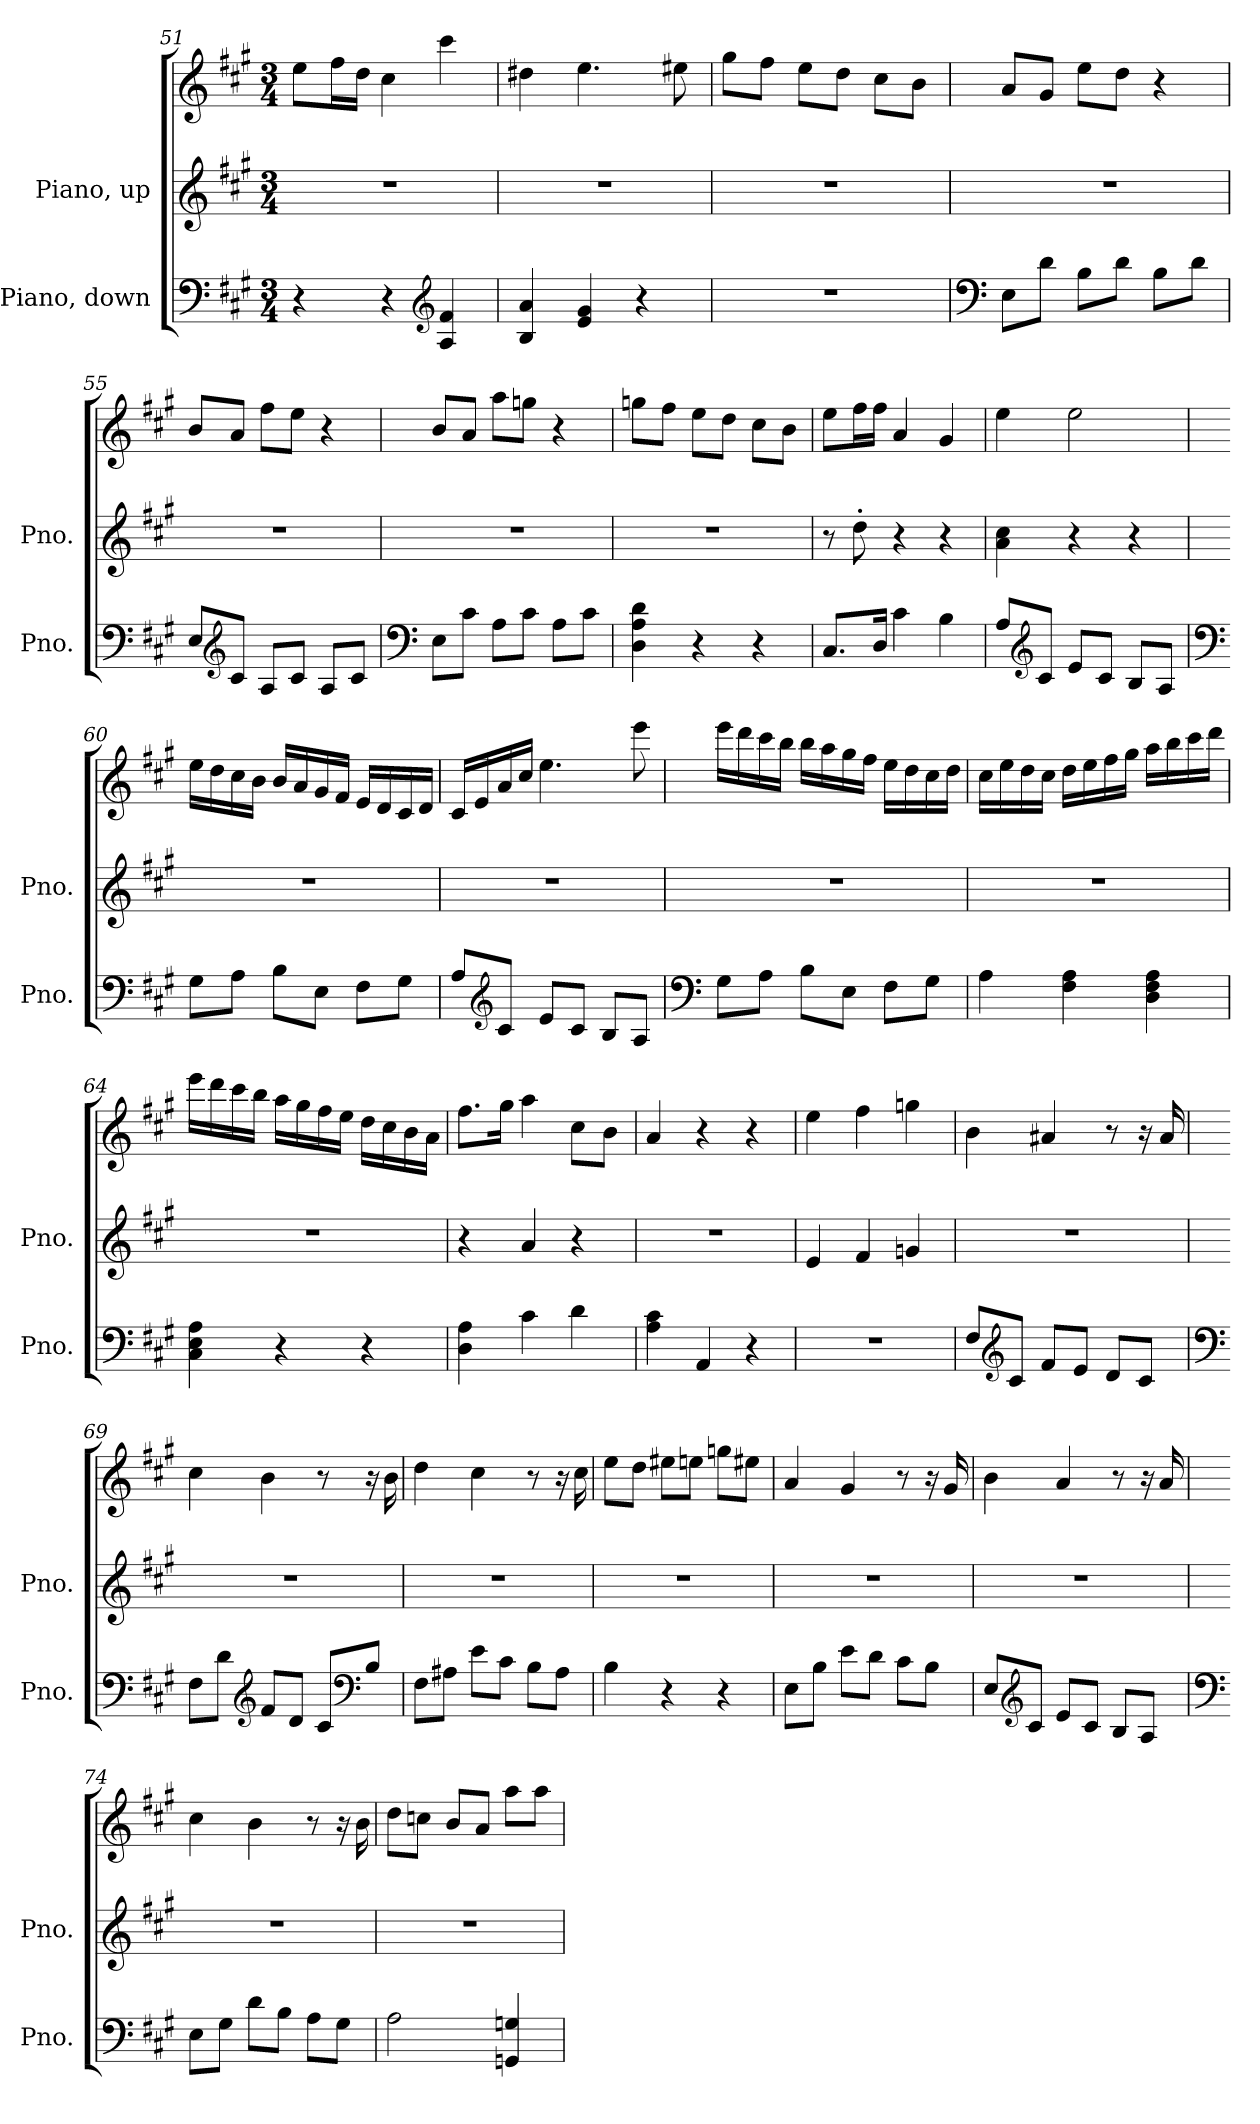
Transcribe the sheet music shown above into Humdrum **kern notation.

**kern	**kern	**kern
*part2	*part1	*part1
*staff3	*staff2	*staff1
*I"Piano, down	*I"Piano, up	*
*I'Pno.	*I'Pno.	*
!!LO:PB:g=z
*clefF4	*clefG2	*clefG2
*k[f#c#g#]	*k[f#c#g#]	*k[f#c#g#]
*M3/4	*M3/4	*M3/4
=51	=51	=51
4r	2.r	8ee\L
.	.	16ff#\L
.	.	16dd\JJ
4r	.	4cc#\
*clefG2	*	*
4A/ 4f#/	.	4ccc#\
=52	=52	=52
4B/ 4a/	2.r	4dd#X\
4e/ 4g#/	.	4.ee\
4r	.	.
.	.	8ee#X\
=53	=53	=53
2.r	2.r	8gg#\L
.	.	8ff#\J
.	.	8ee\L
.	.	8dd\J
.	.	8cc#\L
.	.	8b\J
=54	=54	=54
*clefF4	*	*
8E\L	2.r	8a/L
8d\J	.	8g#/J
8B\L	.	8ee\L
8d\J	.	8dd\J
8B\L	.	4r
8d\J	.	.
=55	=55	=55
8E/L	2.r	8b/L
*clefG2	*	*
8c#/J	.	8a/J
8A/L	.	8ff#\L
8c#/J	.	8ee\J
8A/L	.	4r
8c#/J	.	.
!!LO:LB:g=z
=56	=56	=56
*clefF4	*	*
8E\L	2.r	8b/L
8c#\J	.	8a/J
8A\L	.	8aa\L
8c#\J	.	8ggn\J
8A\L	.	4r
8c#\J	.	.
=57	=57	=57
4D\ 4A\ 4d\	2.r	8ggn\L
.	.	8ff#\J
4r	.	8ee\L
.	.	8dd\J
4r	.	8cc#\L
.	.	8b\J
=58	=58	=58
8.C#/L	8r	8ee\L
.	8dd'\	16ff#\L
16D/Jk	.	16ff#\JJ
4c#\	4r	4a/
4B\	4r	4g#/
=59	=59	=59
8A/L	4a\ 4cc#\	4ee\
*clefG2	*	*
8c#/J	.	.
8e/L	4r	2ee\
8c#/J	.	.
8B/L	4r	.
8A/J	.	.
!!LO:LB:g=z
=60	=60	=60
*clefF4	*	*
8G#\L	2.r	16ee\LL
.	.	16dd\
8A\J	.	16cc#\
.	.	16b\JJ
8B\L	.	16b/LL
.	.	16a/
8E\J	.	16g#/
.	.	16f#/JJ
8F#\L	.	16e/LL
.	.	16d/
8G#\J	.	16c#/
.	.	16d/JJ
=61	=61	=61
8A/L	2.r	16c#/LL
.	.	16e/
*clefG2	*	*
8c#/J	.	16a/
.	.	16cc#/JJ
8e/L	.	4.ee\
8c#/J	.	.
8B/L	.	.
8A/J	.	8eee\
=62	=62	=62
*clefF4	*	*
8G#\L	2.r	16eee\LL
.	.	16ddd\
8A\J	.	16ccc#\
.	.	16bb\JJ
8B\L	.	16bb\LL
.	.	16aa\
8E\J	.	16gg#\
.	.	16ff#\JJ
8F#\L	.	16ee\LL
.	.	16dd\
8G#\J	.	16cc#\
.	.	16dd\JJ
!!LO:LB:g=z
=63	=63	=63
4A\	2.r	16cc#\LL
.	.	16ee\
.	.	16dd\
.	.	16cc#\JJ
4F#\ 4A\	.	16dd\LL
.	.	16ee\
.	.	16ff#\
.	.	16gg#\JJ
4D\ 4F#\ 4A\	.	16aa\LL
.	.	16bb\
.	.	16ccc#\
.	.	16ddd\JJ
=64	=64	=64
4C#\ 4E\ 4A\	2.r	16eee\LL
.	.	16ddd\
.	.	16ccc#\
.	.	16bb\JJ
4r	.	16aa\LL
.	.	16gg#\
.	.	16ff#\
.	.	16ee\JJ
4r	.	16dd\LL
.	.	16cc#\
.	.	16b\
.	.	16a\JJ
=65	=65	=65
4D\ 4A\	4r	8.ff#\L
.	.	16gg#\Jk
4c#\	4a/	4aa\
4d\	4r	8cc#\L
.	.	8b\J
=66	=66	=66
4A\ 4c#\	2.r	4a/
4AA/	.	4r
4r	.	4r
!!LO:PB:g=z
=67	=67	=67
2.r	4e/	4ee\
.	4f#/	4ff#\
.	4gn/	4ggn\
=68	=68	=68
8F#/L	2.r	4b\
*clefG2	*	*
8c#/J	.	.
8f#/L	.	4a#X/
8e/J	.	.
8d/L	.	8r
8c#/J	.	16r
.	.	16a#/
=69	=69	=69
*clefF4	*	*
8F#\L	2.r	4cc#\
8d\J	.	.
*clefG2	*	*
8f#/L	.	4b\
8d/J	.	.
8c#/L	.	8r
*clefF4	*	*
8B/J	.	16r
.	.	16b\
=70	=70	=70
8F#\L	2.r	4dd\
8A#X\J	.	.
8e\L	.	4cc#\
8c#\J	.	.
8B\L	.	8r
8A#\J	.	16r
.	.	16cc#\
!!LO:LB:g=z
=71	=71	=71
4B\	2.r	8ee\L
.	.	8dd\J
4r	.	8ee#X\L
.	.	8een\J
4r	.	8ggn\L
.	.	8ee#X\J
=72	=72	=72
8E\L	2.r	4a/
8B\J	.	.
8e\L	.	4g#/
8d\J	.	.
8c#\L	.	8r
8B\J	.	16r
.	.	16g#/
=73	=73	=73
8E/L	2.r	4b\
*clefG2	*	*
8c#/J	.	.
8e/L	.	4a/
8c#/J	.	.
8B/L	.	8r
8A/J	.	16r
.	.	16a/
=74	=74	=74
*clefF4	*	*
8E\L	2.r	4cc#\
8G#\J	.	.
8d\L	.	4b\
8B\J	.	.
8A\L	.	8r
8G#\J	.	16r
.	.	16b\
!!LO:LB:g=z
=75	=75	=75
2A\	2.r	8dd\L
.	.	8ccn\J
.	.	8b/L
.	.	8a/J
4GGn/ 4Gn/	.	8aa\L
.	.	8aa\J
=	=	=
*-	*-	*-
